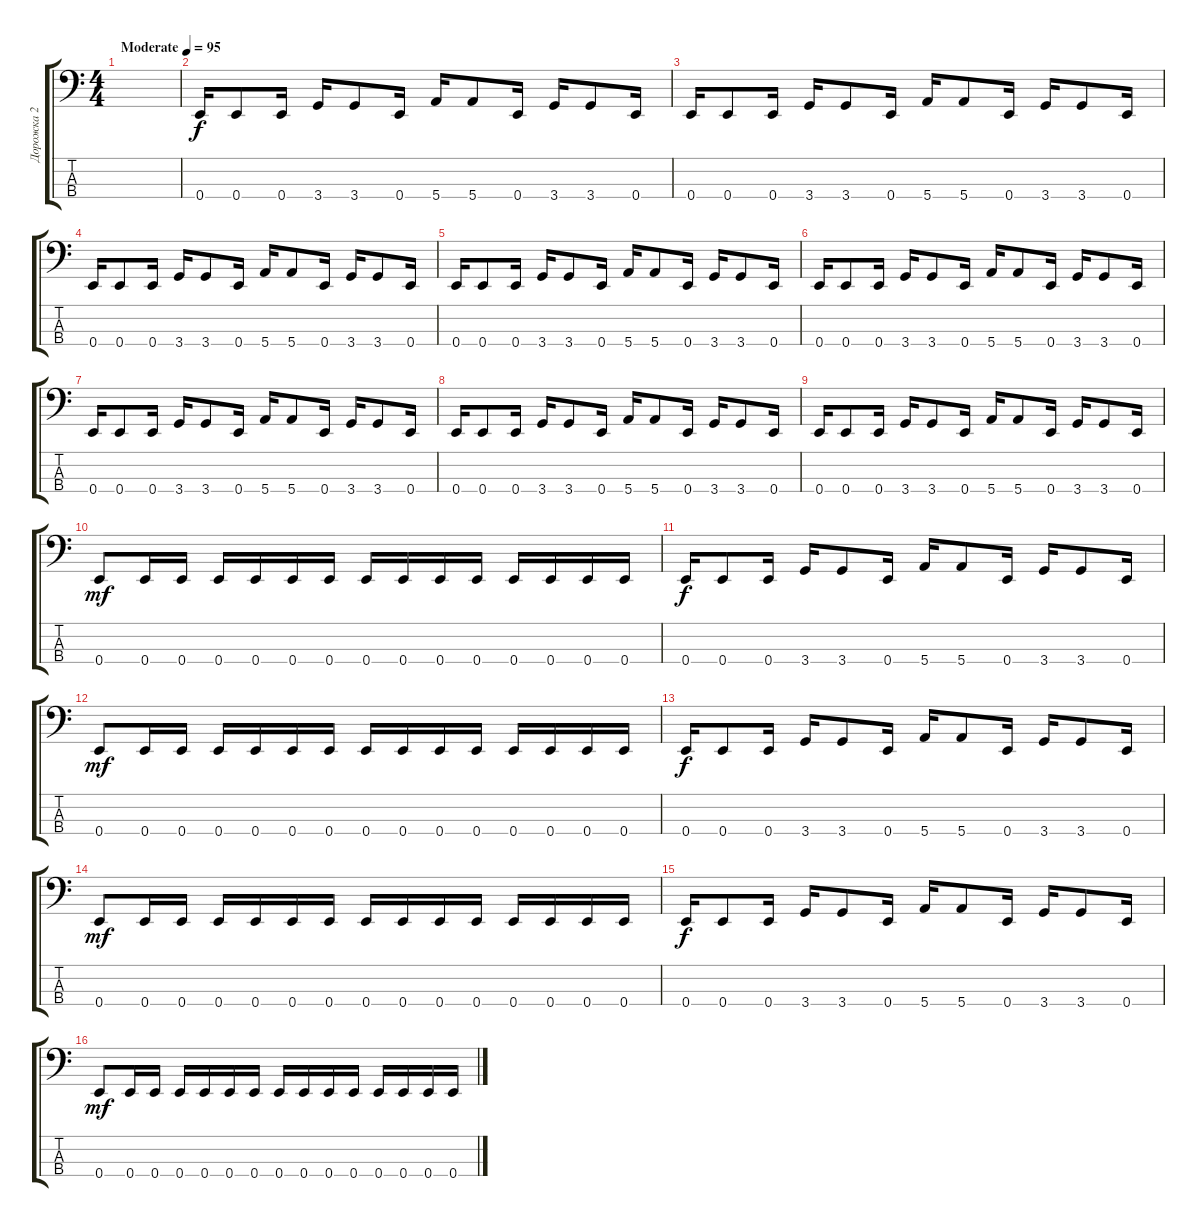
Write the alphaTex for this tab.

\track ("Дорожка 2" "Дорожка 2") {instrument electricbassfinger}
\staff {score tabs}
\tuning (G2 D2 A1 E1) {hide}
\ts (4 4)
\tempo (95 "Moderate")
\clef f4
\ks c
|
0.4.16 0.4.8 0.4.16 3.4.16 3.4.8 0.4.16 5.4.16 5.4.8 0.4.16 3.4.16 3.4.8 0.4.16 |
0.4.16 0.4.8 0.4.16 3.4.16 3.4.8 0.4.16 5.4.16 5.4.8 0.4.16 3.4.16 3.4.8 0.4.16 |
0.4.16 0.4.8 0.4.16 3.4.16 3.4.8 0.4.16 5.4.16 5.4.8 0.4.16 3.4.16 3.4.8 0.4.16 |
0.4.16 0.4.8 0.4.16 3.4.16 3.4.8 0.4.16 5.4.16 5.4.8 0.4.16 3.4.16 3.4.8 0.4.16 |
0.4.16 0.4.8 0.4.16 3.4.16 3.4.8 0.4.16 5.4.16 5.4.8 0.4.16 3.4.16 3.4.8 0.4.16 |
0.4.16 0.4.8 0.4.16 3.4.16 3.4.8 0.4.16 5.4.16 5.4.8 0.4.16 3.4.16 3.4.8 0.4.16 |
0.4.16 0.4.8 0.4.16 3.4.16 3.4.8 0.4.16 5.4.16 5.4.8 0.4.16 3.4.16 3.4.8 0.4.16 |
0.4.16 0.4.8 0.4.16 3.4.16 3.4.8 0.4.16 5.4.16 5.4.8 0.4.16 3.4.16 3.4.8 0.4.16 |
0.4.8{dy mf} 0.4.16 0.4.16 0.4.16 0.4.16 0.4.16 0.4.16 0.4.16 0.4.16 0.4.16 0.4.16 0.4.16 0.4.16 0.4.16 0.4.16 |
0.4.16{dy f} 0.4.8 0.4.16 3.4.16 3.4.8 0.4.16 5.4.16 5.4.8 0.4.16 3.4.16 3.4.8 0.4.16 |
0.4.8{dy mf} 0.4.16 0.4.16 0.4.16 0.4.16 0.4.16 0.4.16 0.4.16 0.4.16 0.4.16 0.4.16 0.4.16 0.4.16 0.4.16 0.4.16 |
0.4.16{dy f} 0.4.8 0.4.16 3.4.16 3.4.8 0.4.16 5.4.16 5.4.8 0.4.16 3.4.16 3.4.8 0.4.16 |
0.4.8{dy mf} 0.4.16 0.4.16 0.4.16 0.4.16 0.4.16 0.4.16 0.4.16 0.4.16 0.4.16 0.4.16 0.4.16 0.4.16 0.4.16 0.4.16 |
0.4.16{dy f} 0.4.8 0.4.16 3.4.16 3.4.8 0.4.16 5.4.16 5.4.8 0.4.16 3.4.16 3.4.8 0.4.16 |
0.4.8{dy mf} 0.4.16 0.4.16 0.4.16 0.4.16 0.4.16 0.4.16 0.4.16 0.4.16 0.4.16 0.4.16 0.4.16 0.4.16 0.4.16 0.4.16
